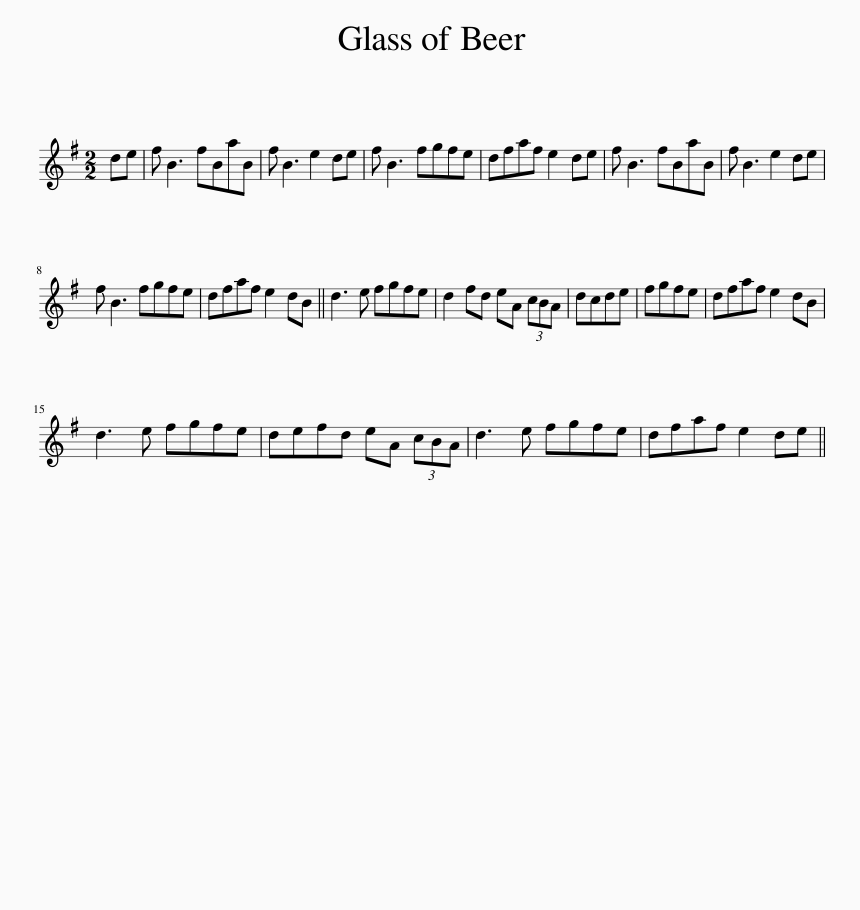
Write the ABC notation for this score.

X:1
L:1/8
M:2/2
I:linebreak $
K:Emin
V:1 treble
V:1
 de | f B3 fBaB | f B3 e2 de | f B3 fgfe | dfaf e2 de | %5
 f B3 fBaB | f B3 e2 de |$ f B3 fgfe | dfaf e2 dB || d3 e fgfe | %10
 d2 fd eA (3cBA | dcde | fgfe | dfaf e2 dB |$ d3 e fgfe | %15
 defd eA (3cBA | d3 e fgfe | dfaf e2 de || %18
